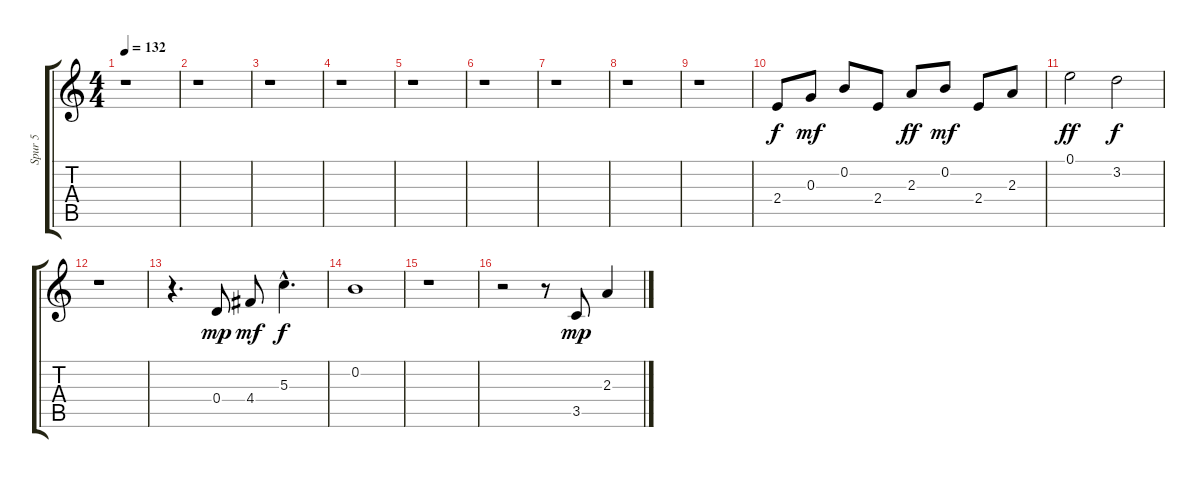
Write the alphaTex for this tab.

\track ("Spur 5" "Spur 5") {instrument electricguitarclean}
\staff {score tabs}
\tuning (E4 B3 G3 D3 A2 E2) {hide}
\ts (4 4)
\tempo 132
\clef g2
\ks c
r.1{dy fff} |
r.1 |
r.1 |
r.1 |
r.1 |
r.1 |
r.1 |
r.1 |
r.1 |
2.4.8{dy f} 0.3.8{dy mf} 0.2.8 2.4.8 2.3.8{dy ff} 0.2.8{dy mf} 2.4.8 2.3.8 |
0.1.2{dy ff} 3.2.2{dy f} |
r.1 |
r.4{d} 0.4.8{dy mp} 4.4.8{dy mf} 5.3{hac}.4{d dy f} |
0.2.1 |
r.1 |
r.2 r.8 3.5.8{dy mp} 2.3.4
